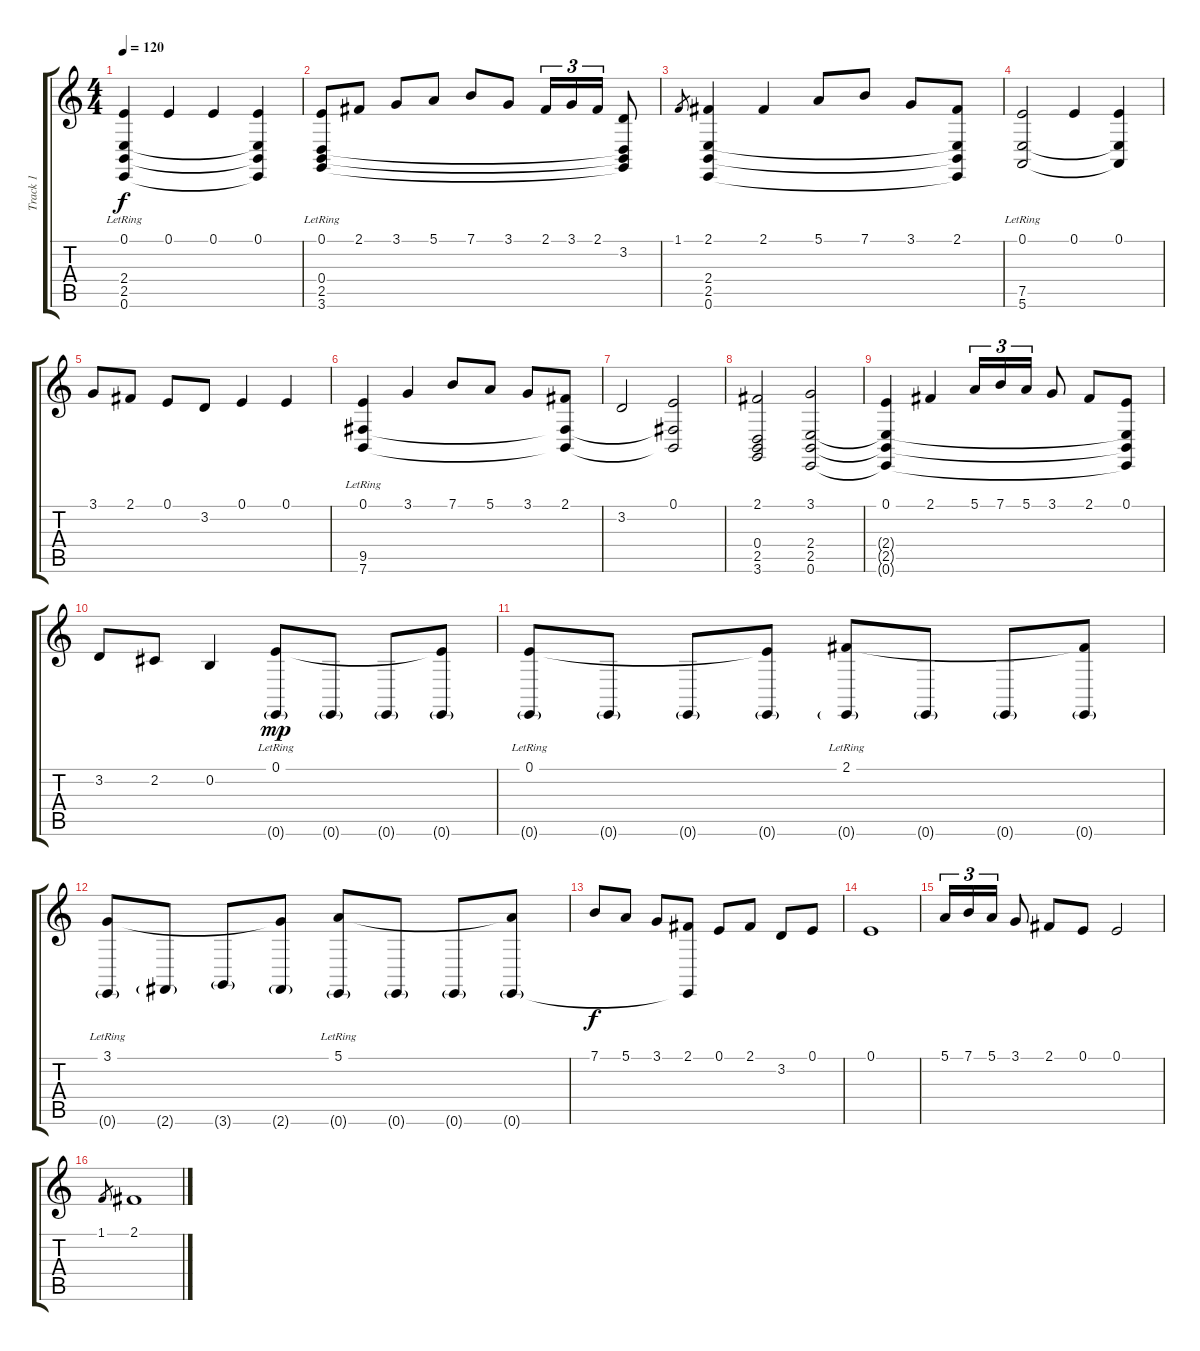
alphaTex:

\track ("Track 1" "Track 1") {instrument acousticgrandpiano}
\staff {score tabs}
\tuning (E4 B3 G3 D3 A2 E2) {hide}
\ts (4 4)
\tempo 120
\clef g2
\ks c
(0.1 2.4{lr} 2.5{lr} 0.6{lr}).4{dy f} 0.1.4 0.1.4 (0.1 2.4{t} 2.5{t} 0.6{t}).4 |
(0.1 0.4{lr} 2.5{lr} 3.6{lr}).8 2.1.8 3.1.8 5.1.8 7.1.8 3.1.8 2.1.16{tu (3 2)} 3.1.16{tu (3 2)} 2.1.16{tu (3 2)} (3.2 0.4{t} 2.5{t} 3.6{t}).8 |
1.1.8{gr} (2.1 2.4 2.5 0.6).4 2.1.4 5.1.8 7.1.8 3.1.8 (2.1 2.4{t} 2.5{t} 0.6{t}).8 |
(0.1 7.5{lr} 5.6{lr}).2 0.1.4 (0.1 7.5{t} 5.6{t}).4 |
3.1.8 2.1.8 0.1.8 3.2.8 0.1.4 0.1.4 |
(0.1 9.5{lr} 7.6{lr}).4 3.1.4 7.1.8 5.1.8 3.1.8 (2.1 9.5{t} 7.6{t}).8 |
3.2.2 (0.1 9.5{t} 7.6{t}).2 |
(2.1 0.4 2.5 3.6).2 (3.1 2.4 2.5 0.6).2 |
(0.1 2.4{t} 2.5{t} 0.6{t}).4 2.1.4 5.1.16{tu (3 2)} 7.1.16{tu (3 2)} 5.1.16{tu (3 2)} 3.1.8 2.1.8 (0.1 2.4{t} 2.5{t} 0.6{t}).8 |
3.2.8 2.2.8 0.2.4 (0.1{lr} 0.6{g}).8{dy mp} 0.6{g}.8 0.6{g}.8 (0.1{t} 0.6{g}).8 |
(0.1{lr} 0.6{g}).8 0.6{g}.8 0.6{g}.8 (0.1{t} 0.6{g}).8 (2.1{lr} 0.6{g}).8 0.6{g}.8 0.6{g}.8 (2.1{t} 0.6{g}).8 |
(3.1{lr} 0.6{g}).8 2.6{g}.8 3.6{g}.8 (3.1{t} 2.6{g}).8 (5.1{lr} 0.6{g}).8 0.6{g}.8 0.6{g}.8 (5.1{t} 0.6{g}).8 |
7.1.8{dy f} 5.1.8 3.1.8 (2.1 0.6{t}).8 0.1.8 2.1.8 3.2.8 0.1.8 |
0.1.1 |
5.1.16{tu (3 2)} 7.1.16{tu (3 2)} 5.1.16{tu (3 2)} 3.1.8 2.1.8 0.1.8 0.1.2 |
1.1.8{gr} 2.1.1
